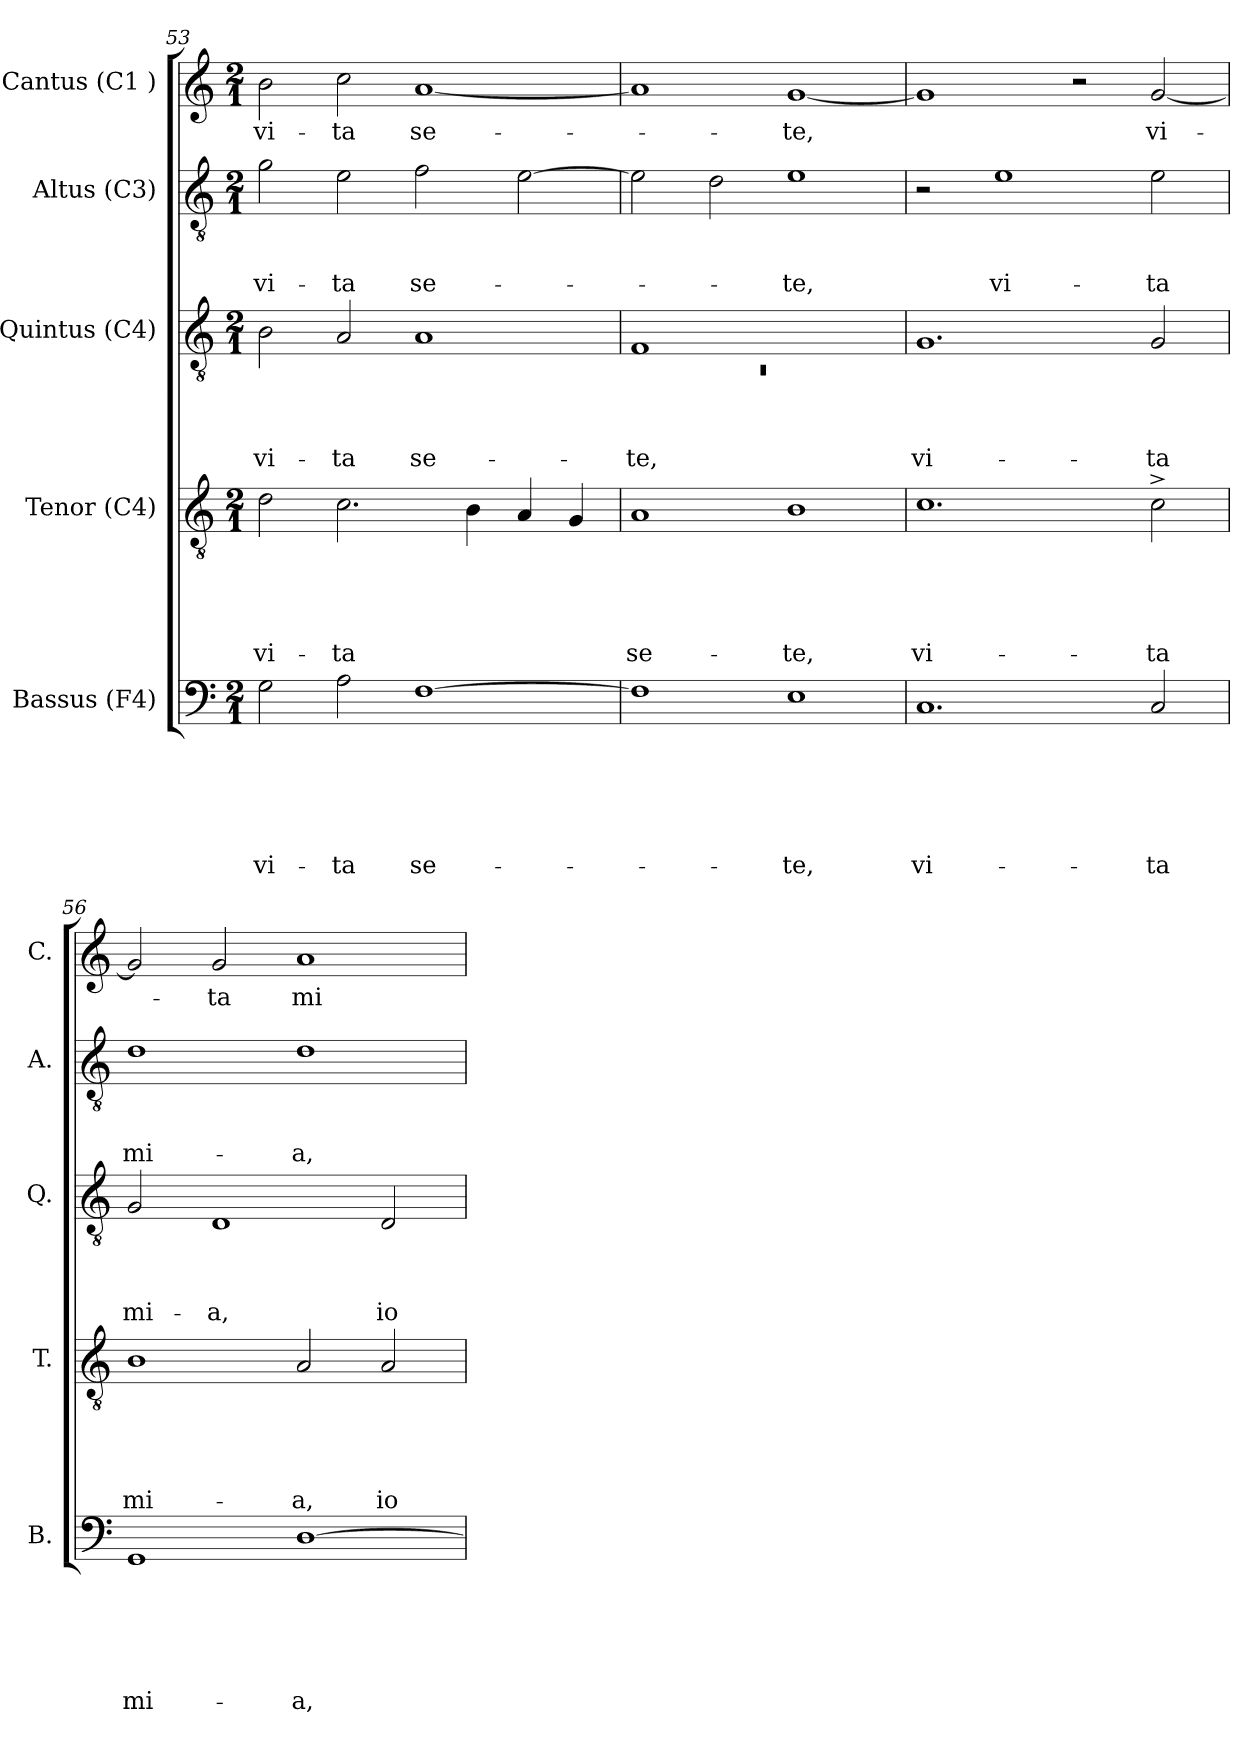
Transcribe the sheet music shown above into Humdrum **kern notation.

**kern	**text	**text	**text	**text	**text	**text	**kern	**text	**text	**text	**text	**text	**kern	**text	**text	**text	**text	**kern	**text	**text	**text	**kern	**text
*part5	*part5	*part5	*part5	*part5	*part5	*part5	*part4	*part4	*part4	*part4	*part4	*part4	*part3	*part3	*part3	*part3	*part3	*part2	*part2	*part2	*part2	*part1	*part1
*staff5	*staff5	*staff5	*staff5	*staff5	*staff5	*staff5	*staff4	*staff4	*staff4	*staff4	*staff4	*staff4	*staff3	*staff3	*staff3	*staff3	*staff3	*staff2	*staff2	*staff2	*staff2	*staff1	*staff1
*I"Bassus (F4)	*	*	*	*	*	*	*I"Tenor (C4)	*	*	*	*	*	*I"Quintus (C4)	*	*	*	*	*I"Altus (C3)	*	*	*	*I"Cantus (C1 )	*
*I'B.	*	*	*	*	*	*	*I'T.	*	*	*	*	*	*I'Q.	*	*	*	*	*I'A.	*	*	*	*I'C.	*
*clefF4	*	*	*	*	*	*	*clefGv2	*	*	*	*	*	*clefGv2	*	*	*	*	*clefGv2	*	*	*	*clefG2	*
*k[]	*	*	*	*	*	*	*k[]	*	*	*	*	*	*k[]	*	*	*	*	*k[]	*	*	*	*k[]	*
*C:	*	*	*	*	*	*	*C:	*	*	*	*	*	*C:	*	*	*	*	*C:	*	*	*	*C:	*
*M2/1	*	*	*	*	*	*	*M2/1	*	*	*	*	*	*M2/1	*	*	*	*	*M2/1	*	*	*	*M2/1	*
=53	=53	=53	=53	=53	=53	=53	=53	=53	=53	=53	=53	=53	=53	=53	=53	=53	=53	=53	=53	=53	=53	=53	=53
!	!	!	!	!	!	!LO:LY:b	!	!	!	!	!	!LO:LY:b	!	!	!	!	!LO:LY:b	!	!	!	!LO:LY:b	!	!LO:LY:b
2G\	.	.	.	.	.	vi-	2d\	.	.	.	.	vi-	2B\	.	.	.	vi-	2g\	.	.	vi-	2b\	vi-
!	!	!	!	!	!	!LO:LY:b	!	!	!	!	!	!LO:LY:b	!	!	!	!	!LO:LY:b	!	!	!	!LO:LY:b	!	!LO:LY:b
2A\	.	.	.	.	.	-ta	2.c\	.	.	.	.	-ta	2A/	.	.	.	-ta	2e\	.	.	-ta	2cc\	-ta
!	!	!	!	!	!	!LO:LY:b	!	!	!	!	!	!	!	!	!	!	!LO:LY:b	!	!	!	!LO:LY:b	!	!LO:LY:b
[>1F	.	.	.	.	.	se-	.	.	.	.	.	.	1A	.	.	.	se-	2f\	.	.	se-	[<1a	se-
.	.	.	.	.	.	.	4B\	.	.	.	.	.	.	.	.	.	.	.	.	.	.	.	.
.	.	.	.	.	.	.	4A/	.	.	.	.	.	.	.	.	.	.	[>2e\	.	.	.	.	.
.	.	.	.	.	.	.	4G/	.	.	.	.	.	.	.	.	.	.	.	.	.	.	.	.
=54	=54	=54	=54	=54	=54	=54	=54	=54	=54	=54	=54	=54	=54	=54	=54	=54	=54	=54	=54	=54	=54	=54	=54
*	*	*	*	*	*	*	*	*	*	*	*	*	*^	*	*	*	*	*	*	*	*	*	*
!	!	!	!	!	!	!	!	!	!	!	!	!LO:LY:b	!	!LO:N:vis=1	!	!	!	!LO:LY:b	!	!	!	!	!	!
1F]	.	.	.	.	.	.	1A	.	.	.	.	se-	1F	0rC	.	.	.	-te,	2e\]	.	.	.	1a]	.
.	.	.	.	.	.	.	.	.	.	.	.	.	.	.	.	.	.	.	2d\	.	.	.	.	.
!	!	!	!	!	!	!LO:LY:b	!	!	!	!	!	!LO:LY:b	!	!	!	!	!	!	!	!	!	!LO:LY:b	!	!LO:LY:b
1E	.	.	.	.	.	-te,	1B	.	.	.	.	-te,	1ryy	.	.	.	.	.	1e	.	.	-te,	[<1g	-te,
*	*	*	*	*	*	*	*	*	*	*	*	*	*v	*v	*	*	*	*	*	*	*	*	*	*
=55	=55	=55	=55	=55	=55	=55	=55	=55	=55	=55	=55	=55	=55	=55	=55	=55	=55	=55	=55	=55	=55	=55	=55
!	!	!	!	!	!	!LO:LY:b	!	!	!	!	!	!LO:LY:b	!	!	!	!	!LO:LY:b	!	!	!	!	!	!
1.C	.	.	.	.	.	vi-	1.c	.	.	.	.	vi-	1.G	.	.	.	vi-	2r	.	.	.	1g]	.
!	!	!	!	!	!	!	!	!	!	!	!	!	!	!	!	!	!	!	!	!	!LO:LY:b	!	!
.	.	.	.	.	.	.	.	.	.	.	.	.	.	.	.	.	.	1e	.	.	vi-	.	.
.	.	.	.	.	.	.	.	.	.	.	.	.	.	.	.	.	.	.	.	.	.	2r	.
!	!	!	!	!	!	!LO:LY:b	!	!	!	!	!	!LO:LY:b	!	!	!	!	!LO:LY:b	!	!	!	!LO:LY:b	!	!LO:LY:b
2C/	.	.	.	.	.	-ta	2c^>\	.	.	.	.	-ta	2G/	.	.	.	-ta	2e\	.	.	-ta	[<2g/	vi-
!!LO:LB:g=z
=56	=56	=56	=56	=56	=56	=56	=56	=56	=56	=56	=56	=56	=56	=56	=56	=56	=56	=56	=56	=56	=56	=56	=56
!	!	!	!	!	!	!LO:LY:b	!	!	!	!	!	!LO:LY:b	!	!	!	!	!LO:LY:b	!	!	!	!LO:LY:b	!	!
1GG	.	.	.	.	.	mi-	1B	.	.	.	.	mi-	2G/	.	.	.	mi-	1d	.	.	mi-	2g/]	.
!	!	!	!	!	!	!	!	!	!	!	!	!	!	!	!	!	!LO:LY:b	!	!	!	!	!	!LO:LY:b
.	.	.	.	.	.	.	.	.	.	.	.	.	1D	.	.	.	-a,	.	.	.	.	2g/	-ta
!	!	!	!	!	!	!LO:LY:b	!	!	!	!	!	!LO:LY:b	!	!	!	!	!	!	!	!	!LO:LY:b	!	!LO:LY:b
[>1D	.	.	.	.	.	-a,	2A/	.	.	.	.	-a,	.	.	.	.	.	1d	.	.	-a,	1a	mi-
!	!	!	!	!	!	!	!	!	!	!	!	!LO:LY:b	!	!	!	!	!LO:LY:b	!	!	!	!	!	!
.	.	.	.	.	.	.	2A/	.	.	.	.	io	2D/	.	.	.	io	.	.	.	.	.	.
=	=	=	=	=	=	=	=	=	=	=	=	=	=	=	=	=	=	=	=	=	=	=	=
*-	*-	*-	*-	*-	*-	*-	*-	*-	*-	*-	*-	*-	*-	*-	*-	*-	*-	*-	*-	*-	*-	*-	*-
